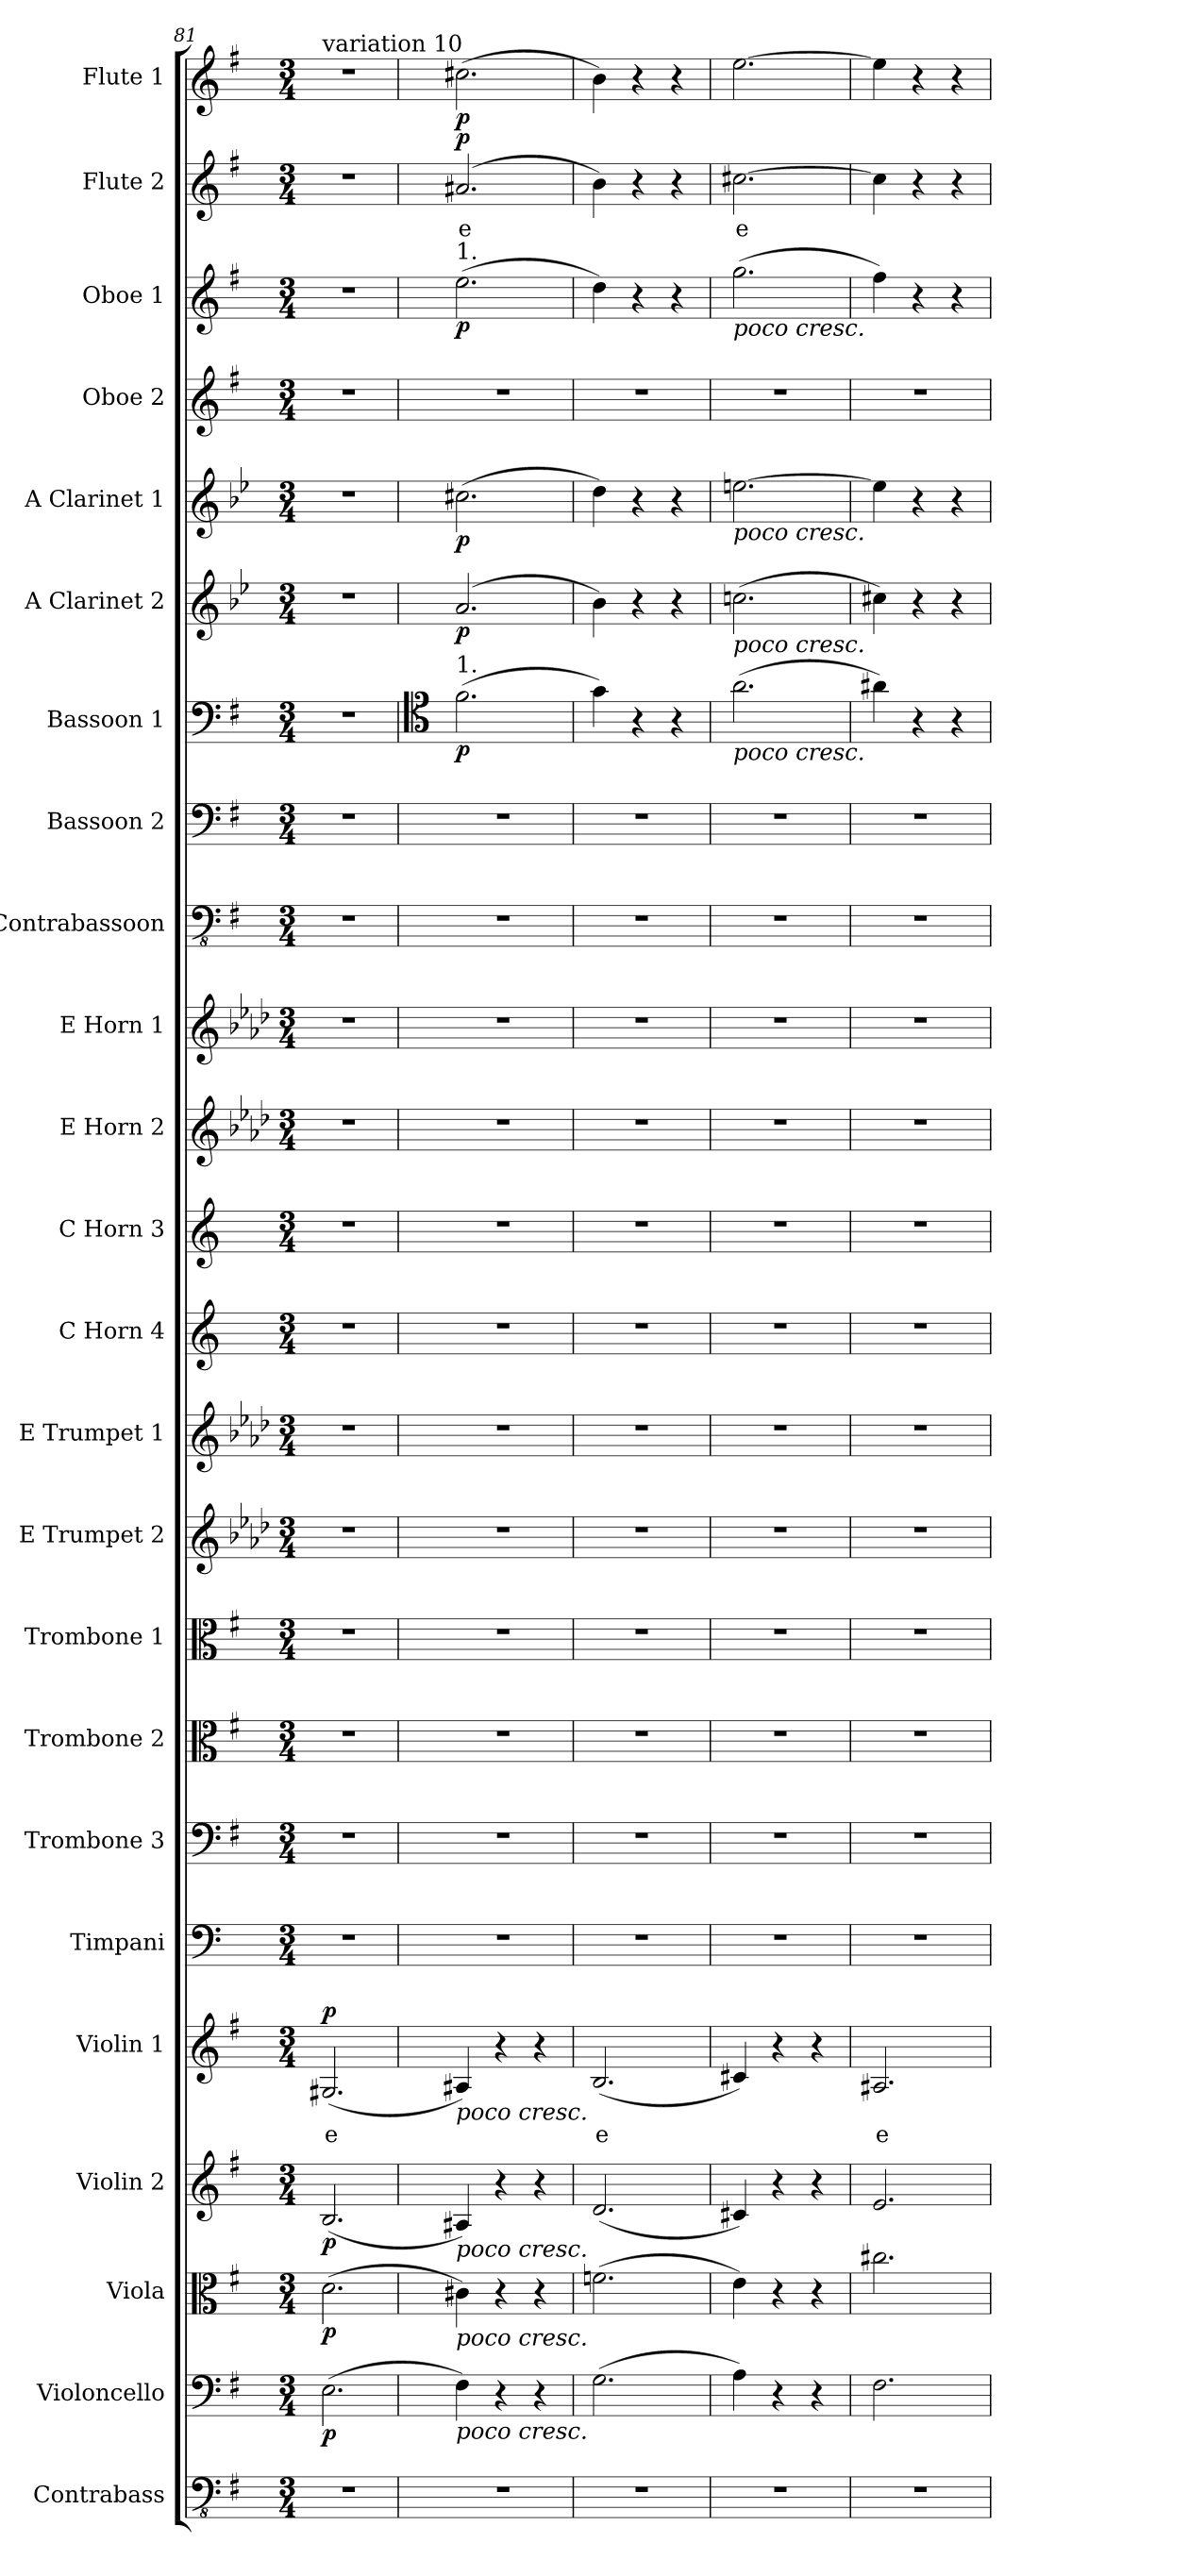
**kern	**kern	**dynam	**kern	**dynam	**kern	**dynam	**kern	**text	**dynam	**kern	**kern	**kern	**kern	**kern	**kern	**kern	**kern	**kern	**kern	**kern	**kern	**kern	**dynam	**kern	**dynam	**kern	**dynam	**kern	**kern	**dynam	**kern	**text	**dynam	**kern	**dynam
*part24	*part23	*part23	*part22	*part22	*part21	*part21	*part20	*part20	*part20	*part19	*part18	*part17	*part16	*part15	*part14	*part13	*part12	*part11	*part10	*part9	*part8	*part7	*part7	*part6	*part6	*part5	*part5	*part4	*part3	*part3	*part2	*part2	*part2	*part1	*part1
*staff24	*staff23	*staff23	*staff22	*staff22	*staff21	*staff21	*staff20	*staff20	*staff20	*staff19	*staff18	*staff17	*staff16	*staff15	*staff14	*staff13	*staff12	*staff11	*staff10	*staff9	*staff8	*staff7	*staff7	*staff6	*staff6	*staff5	*staff5	*staff4	*staff3	*staff3	*staff2	*staff2	*staff2	*staff1	*staff1
*I"Contrabass	*I"Violoncello	*	*I"Viola	*	*I"Violin 2	*	*I"Violin 1	*	*	*I"Timpani	*I"Trombone 3	*I"Trombone 2	*I"Trombone 1	*I"E Trumpet 2	*I"E Trumpet 1	*I"C Horn 4	*I"C Horn 3	*I"E Horn 2	*I"E Horn 1	*I"Contrabassoon	*I"Bassoon 2	*I"Bassoon 1	*	*I"A Clarinet 2	*	*I"A Clarinet 1	*	*I"Oboe 2	*I"Oboe 1	*	*I"Flute 2	*	*	*I"Flute 1	*
*I'Cb	*I'Vc	*	*I'Vla	*	*I'Vln 2	*	*I'Vln 1	*	*	*I'Timp	*I'Trb 3	*I'Trb 2	*I'Trb 1	*I'Tpt 2	*I'Tpt 1	*I'Hn 4	*I'Hn 3	*I'Hn 2	*I'Hn 1	*I'C Bsn	*I'Bsn 2	*I'Bsn 1	*	*I'Cl 2	*	*I'Cl 1	*	*I'Ob 2	*I'Ob 1	*	*I'Fl 2	*	*	*I'Fl 1	*
!!LO:PB:g=z
*clefFv4	*clefF4	*	*clefC3	*	*clefG2	*	*clefG2	*	*	*clefF4	*clefF4	*clefC3	*clefC3	*clefG2	*clefG2	*clefG2	*clefG2	*clefG2	*clefG2	*clefFv4	*clefF4	*clefF4	*	*clefG2	*	*clefG2	*	*clefG2	*clefG2	*	*clefG2	*	*	*clefG2	*
*ITrd7c12	*	*	*	*	*	*	*	*	*	*	*	*	*	*ITrd-2c-4	*ITrd-2c-4	*ITrd7c12	*ITrd7c12	*ITrd5c8	*ITrd5c8	*	*	*	*	*ITrd2c3	*	*ITrd2c3	*	*	*	*	*	*	*	*	*
*k[f#]	*k[f#]	*	*k[f#]	*	*k[f#]	*	*k[f#]	*	*	*k[]	*k[f#]	*k[f#]	*k[f#]	*k[]	*k[]	*k[]	*k[]	*k[]	*k[]	*k[f#]	*k[f#]	*k[f#]	*	*k[f#]	*	*k[f#]	*	*k[f#]	*k[f#]	*	*k[f#]	*	*	*k[f#]	*
*M3/4	*M3/4	*	*M3/4	*	*M3/4	*	*M3/4	*	*	*M3/4	*M3/4	*M3/4	*M3/4	*M3/4	*M3/4	*M3/4	*M3/4	*M3/4	*M3/4	*M3/4	*M3/4	*M3/4	*	*M3/4	*	*M3/4	*	*M3/4	*M3/4	*	*M3/4	*	*	*M3/4	*
=81	=81	=81	=81	=81	=81	=81	=81	=81	=81	=81	=81	=81	=81	=81	=81	=81	=81	=81	=81	=81	=81	=81	=81	=81	=81	=81	=81	=81	=81	=81	=81	=81	=81	=81	=81
!	!	!	!	!	!	!	!	!	!	!	!	!	!	!	!	!	!	!	!	!	!	!	!	!	!	!	!	!	!	!	!	!	!	!LO:TX:a:t=variation 10	!
!	!	!LO:DY:b	!	!LO:DY:b	!	!LO:DY:b	!	!LO:LY:b:color=#FF0000	!LO:DY:b	!	!	!	!	!	!	!	!	!	!	!	!	!	!	!	!	!	!	!	!	!	!	!	!	!	!
2.r	(2.E\	p	(2.d\	p	(2.B/	p	(2.G#X/	e	p	2.r	2.r	2.r	2.r	2.r	2.r	2.r	2.r	2.r	2.r	2.r	2.r	2.r	.	2.r	.	2.r	.	2.r	2.r	.	2.r	.	.	2.r	.
=82	=82	=82	=82	=82	=82	=82	=82	=82	=82	=82	=82	=82	=82	=82	=82	=82	=82	=82	=82	=82	=82	=82	=82	=82	=82	=82	=82	=82	=82	=82	=82	=82	=82	=82	=82
*	*	*	*	*	*	*	*	*	*	*	*	*	*	*	*	*	*	*	*	*	*	*clefC4	*	*	*	*	*	*	*	*	*	*	*	*	*
!	!	!	!	!	!	!	!	!	!	!	!	!	!	!	!	!	!	!	!	!	!	!	!	!	!	!	!	!	!LO:TX:a:t=1.	!	!	!	!	!	!
!	!	!	!	!	!	!	!	!	!	!	!	!	!	!	!	!	!	!	!	!	!	!LO:TX:a:t=1.	!	!	!	!	!	!	!	!	!	!	!	!	!
!	!	!	!	!	!	!	!LO:TX:b:i:t=poco cresc.	!	!	!	!	!	!	!	!	!	!	!	!	!	!	!	!	!	!	!	!	!	!	!	!	!	!	!	!
!	!	!	!	!	!LO:TX:b:i:t=poco cresc.	!	!	!	!	!	!	!	!	!	!	!	!	!	!	!	!	!	!	!	!	!	!	!	!	!	!	!	!	!	!
!	!	!	!LO:TX:b:i:t=poco cresc.	!	!	!	!	!	!	!	!	!	!	!	!	!	!	!	!	!	!	!	!	!	!	!	!	!	!	!	!	!	!	!	!
!	!LO:TX:b:i:t=poco cresc.	!	!	!	!	!	!	!	!	!	!	!	!	!	!	!	!	!	!	!	!	!	!	!	!	!	!	!	!	!	!	!	!	!	!
!	!	!	!	!	!	!	!	!	!	!	!	!	!	!	!	!	!	!	!	!	!	!	!LO:DY:b	!	!LO:DY:b	!	!LO:DY:b	!	!	!LO:DY:b	!	!LO:LY:b:color=#FF0000	!LO:DY:b	!	!LO:DY:b
2.r	4F#\)	.	4c#X\)	.	4A#X/)	.	4A#X/)	.	.	2.r	2.r	2.r	2.r	2.r	2.r	2.r	2.r	2.r	2.r	2.r	2.r	(2.f#\	p	(2.f#/	p	(2.a#X\	p	2.r	(2.ee\	p	(2.a#X/	e	p	(2.cc#X\	p
.	4r	.	4r	.	4r	.	4r	.	.	.	.	.	.	.	.	.	.	.	.	.	.	.	.	.	.	.	.	.	.	.	.	.	.	.	.
.	4r	.	4r	.	4r	.	4r	.	.	.	.	.	.	.	.	.	.	.	.	.	.	.	.	.	.	.	.	.	.	.	.	.	.	.	.
=83	=83	=83	=83	=83	=83	=83	=83	=83	=83	=83	=83	=83	=83	=83	=83	=83	=83	=83	=83	=83	=83	=83	=83	=83	=83	=83	=83	=83	=83	=83	=83	=83	=83	=83	=83
!	!	!	!	!	!	!	!	!LO:LY:b:color=#FF0000	!	!	!	!	!	!	!	!	!	!	!	!	!	!	!	!	!	!	!	!	!	!	!	!	!	!	!
2.r	(2.G\	.	(2.fn\	.	(2.d/	.	(2.B/	e	.	2.r	2.r	2.r	2.r	2.r	2.r	2.r	2.r	2.r	2.r	2.r	2.r	4g\)	.	4g\)	.	4b\)	.	2.r	4dd\)	.	4b\)	.	.	4b\)	.
.	.	.	.	.	.	.	.	.	.	.	.	.	.	.	.	.	.	.	.	.	.	4r	.	4r	.	4r	.	.	4r	.	4r	.	.	4r	.
.	.	.	.	.	.	.	.	.	.	.	.	.	.	.	.	.	.	.	.	.	.	4r	.	4r	.	4r	.	.	4r	.	4r	.	.	4r	.
=84	=84	=84	=84	=84	=84	=84	=84	=84	=84	=84	=84	=84	=84	=84	=84	=84	=84	=84	=84	=84	=84	=84	=84	=84	=84	=84	=84	=84	=84	=84	=84	=84	=84	=84	=84
!	!	!	!	!	!	!	!	!	!	!	!	!	!	!	!	!	!	!	!	!	!	!	!	!	!	!	!	!	!LO:TX:b:i:t=poco cresc.	!	!	!	!	!	!
!	!	!	!	!	!	!	!	!	!	!	!	!	!	!	!	!	!	!	!	!	!	!	!	!	!	!LO:TX:b:i:t=poco cresc.	!	!	!	!	!	!	!	!	!
!	!	!	!	!	!	!	!	!	!	!	!	!	!	!	!	!	!	!	!	!	!	!	!	!LO:TX:b:i:t=poco cresc.	!	!	!	!	!	!	!	!	!	!	!
!	!	!	!	!	!	!	!	!	!	!	!	!	!	!	!	!	!	!	!	!	!	!LO:TX:b:i:t=poco cresc.	!	!	!	!	!	!	!	!	!	!	!	!	!
!	!	!	!	!	!	!	!	!	!	!	!	!	!	!	!	!	!	!	!	!	!	!	!	!	!	!	!	!	!	!	!	!LO:LY:b:color=#FF0000	!	!	!
2.r	4A\)	.	4e\)	.	4c#X/)	.	4c#X/)	.	.	2.r	2.r	2.r	2.r	2.r	2.r	2.r	2.r	2.r	2.r	2.r	2.r	(2.a\	.	(2.an\	.	[2.cc#X\	.	2.r	(2.gg\	.	[2.cc#X\	e	.	[2.ee\	.
.	4r	.	4r	.	4r	.	4r	.	.	.	.	.	.	.	.	.	.	.	.	.	.	.	.	.	.	.	.	.	.	.	.	.	.	.	.
.	4r	.	4r	.	4r	.	4r	.	.	.	.	.	.	.	.	.	.	.	.	.	.	.	.	.	.	.	.	.	.	.	.	.	.	.	.
=85	=85	=85	=85	=85	=85	=85	=85	=85	=85	=85	=85	=85	=85	=85	=85	=85	=85	=85	=85	=85	=85	=85	=85	=85	=85	=85	=85	=85	=85	=85	=85	=85	=85	=85	=85
!	!	!	!	!	!	!	!	!LO:LY:b:color=#FF0000	!	!	!	!	!	!	!	!	!	!	!	!	!	!	!	!	!	!	!	!	!	!	!	!	!	!	!
2.r	2.F#\	.	2.cc#X\	.	2.e/	.	2.A#X/	e	.	2.r	2.r	2.r	2.r	2.r	2.r	2.r	2.r	2.r	2.r	2.r	2.r	4a#X\)	.	4a#X\)	.	4cc#\]	.	2.r	4ff#\)	.	4cc#\]	.	.	4ee\]	.
.	.	.	.	.	.	.	.	.	.	.	.	.	.	.	.	.	.	.	.	.	.	4r	.	4r	.	4r	.	.	4r	.	4r	.	.	4r	.
.	.	.	.	.	.	.	.	.	.	.	.	.	.	.	.	.	.	.	.	.	.	4r	.	4r	.	4r	.	.	4r	.	4r	.	.	4r	.
=	=	=	=	=	=	=	=	=	=	=	=	=	=	=	=	=	=	=	=	=	=	=	=	=	=	=	=	=	=	=	=	=	=	=	=
*-	*-	*-	*-	*-	*-	*-	*-	*-	*-	*-	*-	*-	*-	*-	*-	*-	*-	*-	*-	*-	*-	*-	*-	*-	*-	*-	*-	*-	*-	*-	*-	*-	*-	*-	*-
